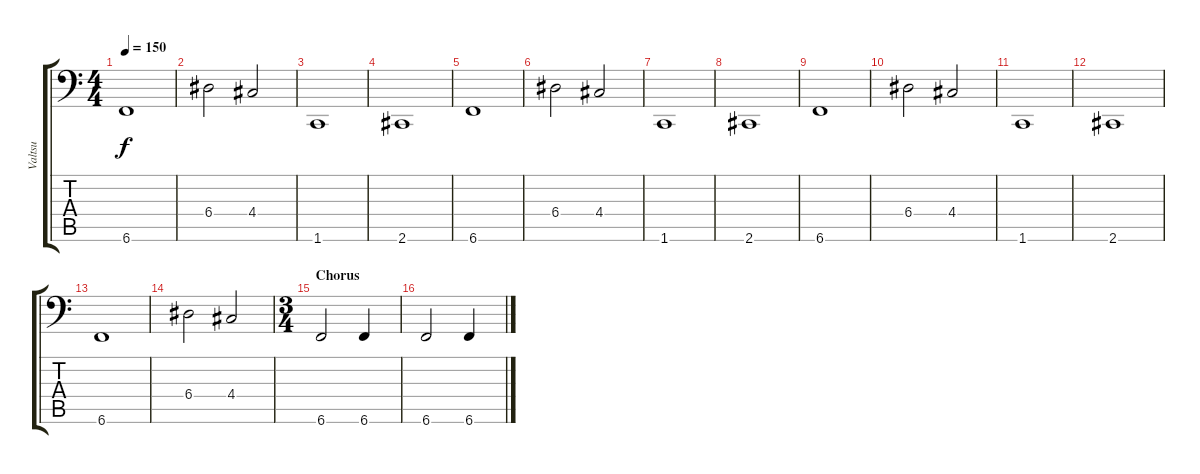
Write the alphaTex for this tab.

\track ("Valtsu" "Valtsu") {instrument slapbass2}
\staff {score tabs}
\tuning (C3 G2 D2 A1 E1 B0) {hide}
\ts (4 4)
\tempo 150
\clef f4
\ks c
6.6.1{dy f} |
6.4.2 4.4.2 |
1.6.1 |
2.6.1 |
6.6.1 |
6.4.2 4.4.2 |
1.6.1 |
2.6.1 |
6.6.1 |
6.4.2 4.4.2 |
1.6.1 |
2.6.1 |
6.6.1 |
6.4.2 4.4.2 |
\ts (3 4)
\section ("" "Chorus")
6.6.2 6.6.4 |
6.6.2 6.6.4
